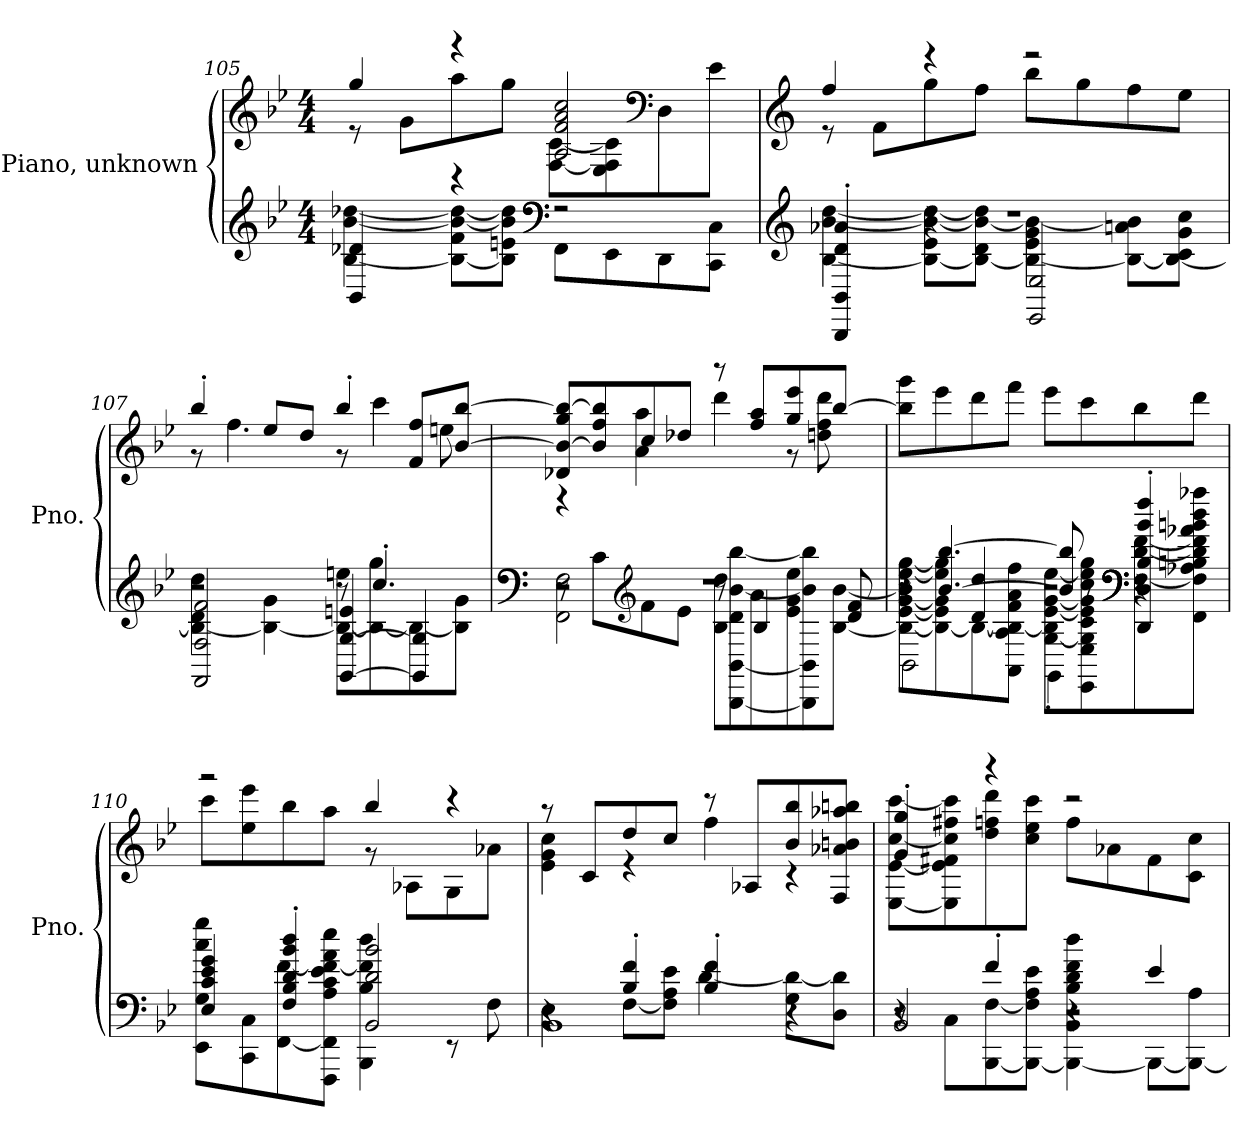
**kern	**kern
*part1	*part1
*staff2	*staff1
*I"Piano, unknown	*
*I'Pno.	*
!!LO:LB:g=z
*clefG2	*clefG2
*k[b-e-]	*k[b-e-]
*M4/4	*M4/4
=105	=105
*^	*^
4BB-/ 4d-X/	[4B-\ [4b-\ [4dd-X\	4gg/	8r
.	.	.	8g\L
4r	8B-\_ 8f\ 8b-\_ 8dd-\_L	4r	8aa\
.	8B-\] 8en\ 8b-\] 8dd-\]J	.	8gg\J
*clefF4	*	*	*
2r	8FF\L	2A/ 2f/ 2a/ 2cc/	[8F\ [8c\L
.	8EE-\	.	8E-\ 8F\] 8c\]
*	*	*clefF4	*
.	8DD\	.	8D\
.	8CC\ 8C\J	.	8e-\J
*v	*v	*	*
=106	=106	=106
*clefG2	*clefG2	*
*^	*	*
*	*^	*	*
1r	[4B-\ [4b-\ [4dd\	4BBB-/' 4BB-/' 4d/' 4a-X/'	4ff/	8r
.	.	.	.	8f\L
.	8B-\_ 8e-\ 8b-\_ 8dd\_L	4r	4r	8gg\
.	8B-\_ 8d\ 8b-\_ 8dd\]J	.	.	8ff\J
.	4B-\_ 4e-\ 4g\ 4b-\_	2EE-/ 2E-/	2r	8bb-\L
.	.	.	.	8gg\
.	8B-\_ 8an\ 8b-\]L	.	.	8ff\
.	8B-\_ 8c\ 8g\ 8cc\J	.	.	8ee-\J
=107	=107	=107	=107	=107
2r	4B-\_ 4d\ 4dd\	2FF/ 2F/ 2f/	4bb-'/	8r
.	.	.	.	4.ff\
.	4B-\_ 4g\	.	8ee-/L	.
.	.	.	8dd/J	.
8r	8B-\_ 8een\L	[4GG/ [4G/ 4en/	4bb-'/	8r
4.cc'/	8B-\_ 8gg\	.	.	4ccc\
.	8B-\_	4GG/] 4G/]	8f/ 8ff/L	.
.	8B-\] 8g\J	.	[8b-/ [8bb-/J	8een\
*v	*v	*v	*	*
!!LO:PB:g=z	!!
=108	=108	=108
*clefF4	*	*
*^	*	*
*	*^	*	*
*	*	*^	*	*
1r	8r	2r	2FF\ 2F\	8d-X/ 8b-/_ 8gg/ 8bb-/_L	4r
.	8c\L	.	.	8b-/] 8ff/ 8bb-/]	.
*clefG2	*	*	*	*	*
.	8f\	.	.	8cc/	4a\ 4aa\
.	8e-\J	.	.	8dd-X/J	.
.	8B-\ 8dd\L	8r	[4BBB-\ [4BB-\ 4d\ [4b-\ [4bb-\	8r	4ddd\
.	8a\	4B-/	.	8ff/ 8aa/L	.
.	8e-\ 8g\ 8ee-\	.	4BBB-\] 4BB-\] 4b-\] 4bb-\]	8gg/ 8eee-/	8r
.	[8B-\ [8b-\J	8d/ 8f/	.	[8bb-/J	8ddn\ 8ff\ 8ddd\
*	*	*	*	*v	*v
=109	=109	=109	=109	=109
4r	8B-\_ [8e-\ [8g\ 8b-\] [8ee-\ [8gg\L	8r	2BB-\	8bb-\] 8ggg\L
.	8B-\_ 8e-\] 8g\] 8ee-\] 8gg\]	[4.b-/ [4.bb-/	.	8eee-\
4d/ 4dd/	8B-\_	.	.	8ddd\
.	8AA\ 8A\ 8B-\_ 8f\ 8a\ 8ff\J	.	.	8fff\J
2r	[8G\ 8B-\] [8e-\ [8g\ [8ee-\L	8b-/] 8bb-/]	4GG'\	8eee-\L
.	8EE-\ 8E-\ 8G\] 8c\ 8e-\] 8g\] 8cc\ 8ee-\] 8gg\	8r	.	8ccc\
*clefF4	*	*	*	*
.	[8F\ [8d\ [8f\	4DD/' 4D/' 4B-/' 4b-/' 4ff/'	4r	8bb-\
.	8FF\ 8F\] 8A-X\ 8Bn\ 8d\] 8f\] 8a-X\ 8bn\ 8dd\ 8aa-X\J	.	.	8ddd\J
*	*v	*v	*v	*
!!LO:LB:g=z
=110	=110	=110
*	*	*^
4E-/ 4c/ 4e-/ 4g/	8EE-\ 8G\ 8cc\ 8gg\L	2r	8ccc\L
.	8CC\ 8C\	.	8ee-\ 8eee-\
4F/' 4B-/' 4d/' 4b-/' 4dd/'	[8FF\ [8f\	.	8bb-\
.	8FFF\ 8FF\] 8A\ 8c\ 8e-\ 8f\_ 8a\ 8ee-\J	.	8aa\J
2BB-/ 2d/ 2b-/	4BBB-\ 4B-\ 4f\] 4dd\	4bb-/	8r
.	.	.	8A-X\L
.	8r	4r	8G\
.	8F\	.	8a-X\J
=111	=111	=111	=111
*	*^	*	*
4r	4E-\	1BB-	8r	4e-\ 4g\ 4cc\
.	.	.	8c/L	.
4B-/' 4f/'	[8F\L	.	8dd/	4r
.	8F\] 8A\ 8e-\J	.	8cc/J	.
4B-/' 4f/'	[4d\	.	8r	4ff\
.	.	.	8A-X/L	.
4r	8G\ 8d\_L	.	8b-/ 8bb-/	4r
.	8D\ 8d\]J	.	8F/ 8a-X/ 8bn/ 8aa-X/ 8bbn/J	.
=112	=112	=112	=112	=112
4r	8r	2BB-/	4g/' 4gg/'	[8E-\ [8e-\ [8cc\ [8ccc\L
.	8C\L	.	.	8E-\] 8e-\] 8f#X\ 8cc\] 8ff#X\ 8ccc\]
4f'/	[8BBB-\ [8F\	.	4r	8dd\ 8ffn\ 8ddd\
.	8BBB-\_ 8F\] 8A\ 8e-\J	.	.	8cc\ 8ee-\ 8ccc\J
4r	4BBB-\_ 4BB-\ 4B-\ 4d\ 4f\ 4dd\	2r	2r	8ff\L
.	.	.	.	8a-X\
4e-/	8BBB-\L_	.	.	8f#\
.	8BBB-\_ 8A\J	.	.	8c\ 8cc\J
*v	*v	*v	*	*
*	*v	*v
=	=
*-	*-
